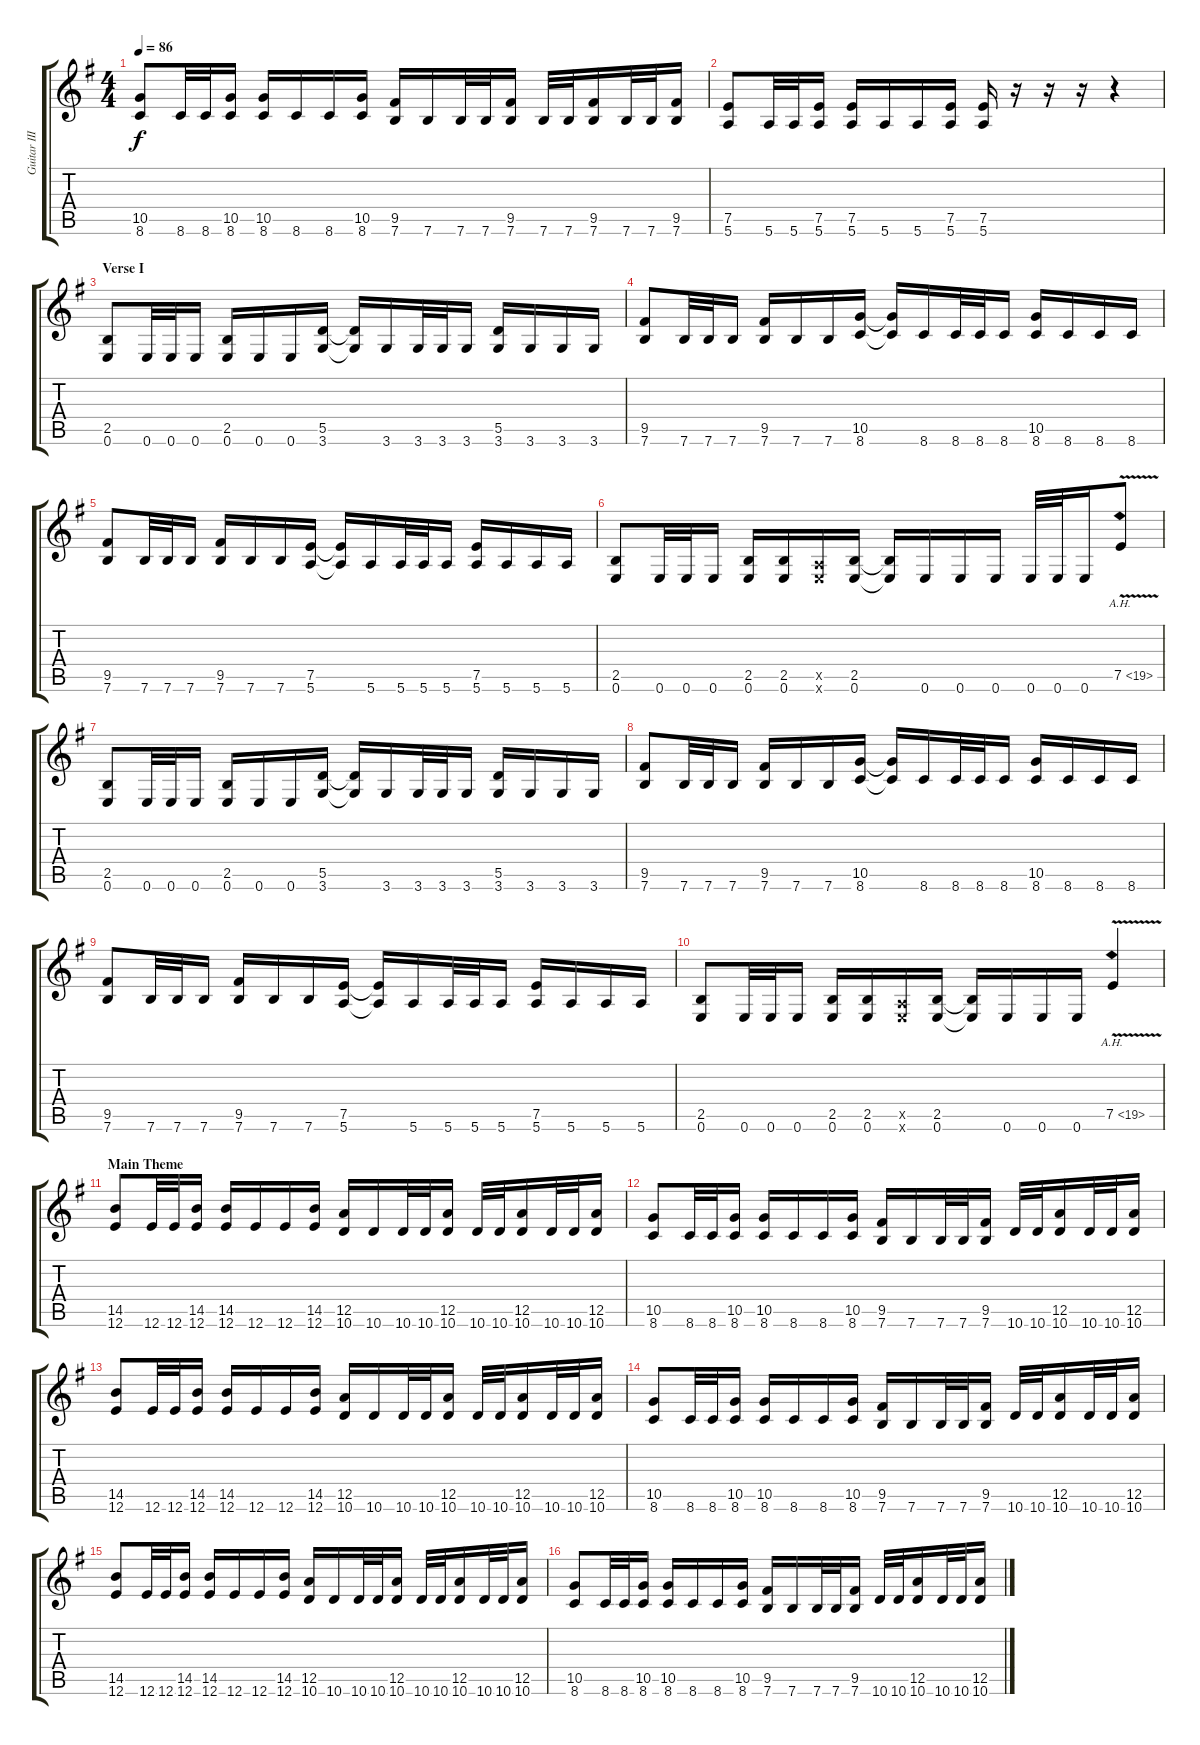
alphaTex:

\track ("Guitar III" "Guitar III") {instrument distortionguitar}
\staff {score tabs}
\tuning (E4 B3 G3 D3 A2 E2) {hide}
\ts (4 4)
\tempo 86
\clef g2
\ks eminor
(10.5 8.6).8{dy f} 8.6.32 8.6.32 (10.5 8.6).16 (10.5 8.6).16 8.6.16 8.6.16 (10.5 8.6).16 (9.5 7.6).16 7.6.16 7.6.32 7.6.32 (9.5 7.6).16 7.6.32 7.6.32 (9.5 7.6).16 7.6.32 7.6.32 (9.5 7.6).16 |
(7.5 5.6).8 5.6.32 5.6.32 (7.5 5.6).16 (7.5 5.6).16 5.6.16 5.6.16 (7.5 5.6).16 (7.5 5.6).16 r.16 r.16 r.16 r.4 |
\section ("" "Verse I")
(2.5 0.6).8 0.6.32 0.6.32 0.6.16 (2.5 0.6).16 0.6.16 0.6.16 (5.5 3.6).16 (5.5{t} 3.6{t}).16 3.6.16 3.6.32 3.6.32 3.6.16 (5.5 3.6).16 3.6.16 3.6.16 3.6.16 |
(9.5 7.6).8 7.6.32 7.6.32 7.6.16 (9.5 7.6).16 7.6.16 7.6.16 (10.5 8.6).16 (10.5{t} 8.6{t}).16 8.6.16 8.6.32 8.6.32 8.6.16 (10.5 8.6).16 8.6.16 8.6.16 8.6.16 |
(9.5 7.6).8 7.6.32 7.6.32 7.6.16 (9.5 7.6).16 7.6.16 7.6.16 (7.5 5.6).16 (7.5{t} 5.6{t}).16 5.6.16 5.6.32 5.6.32 5.6.16 (7.5 5.6).16 5.6.16 5.6.16 5.6.16 |
(2.5 0.6).8 0.6.32 0.6.32 0.6.16 (2.5 0.6).16 (2.5 0.6).16 (0.5{x} 0.6{x}).16 (2.5 0.6).16 (2.5{t} 0.6{t}).16 0.6.16 0.6.16 0.6.16 0.6.32 0.6.32 0.6.16 7.5{ah 12 v}.8{instrument guitarharmonics} |
(2.5 0.6).8{instrument distortionguitar} 0.6.32 0.6.32 0.6.16 (2.5 0.6).16 0.6.16 0.6.16 (5.5 3.6).16 (5.5{t} 3.6{t}).16 3.6.16 3.6.32 3.6.32 3.6.16 (5.5 3.6).16 3.6.16 3.6.16 3.6.16 |
(9.5 7.6).8 7.6.32 7.6.32 7.6.16 (9.5 7.6).16 7.6.16 7.6.16 (10.5 8.6).16 (10.5{t} 8.6{t}).16 8.6.16 8.6.32 8.6.32 8.6.16 (10.5 8.6).16 8.6.16 8.6.16 8.6.16 |
(9.5 7.6).8 7.6.32 7.6.32 7.6.16 (9.5 7.6).16 7.6.16 7.6.16 (7.5 5.6).16 (7.5{t} 5.6{t}).16 5.6.16 5.6.32 5.6.32 5.6.16 (7.5 5.6).16 5.6.16 5.6.16 5.6.16 |
(2.5 0.6).8 0.6.32 0.6.32 0.6.16 (2.5 0.6).16 (2.5 0.6).16 (0.5{x} 0.6{x}).16 (2.5 0.6).16 (2.5{t} 0.6{t}).16 0.6.16 0.6.16 0.6.16 7.5{ah 12 v}.4{instrument guitarharmonics} |
\section ("" "Main Theme")
(14.5 12.6).8{instrument distortionguitar} 12.6.32 12.6.32 (14.5 12.6).16 (14.5 12.6).16 12.6.16 12.6.16 (14.5 12.6).16 (12.5 10.6).16 10.6.16 10.6.32 10.6.32 (12.5 10.6).16 10.6.32 10.6.32 (12.5 10.6).16 10.6.32 10.6.32 (12.5 10.6).16 |
(10.5 8.6).8 8.6.32 8.6.32 (10.5 8.6).16 (10.5 8.6).16 8.6.16 8.6.16 (10.5 8.6).16 (9.5 7.6).16 7.6.16 7.6.32 7.6.32 (9.5 7.6).16 10.6.32 10.6.32 (12.5 10.6).16 10.6.32 10.6.32 (12.5 10.6).16 |
(14.5 12.6).8 12.6.32 12.6.32 (14.5 12.6).16 (14.5 12.6).16 12.6.16 12.6.16 (14.5 12.6).16 (12.5 10.6).16 10.6.16 10.6.32 10.6.32 (12.5 10.6).16 10.6.32 10.6.32 (12.5 10.6).16 10.6.32 10.6.32 (12.5 10.6).16 |
(10.5 8.6).8 8.6.32 8.6.32 (10.5 8.6).16 (10.5 8.6).16 8.6.16 8.6.16 (10.5 8.6).16 (9.5 7.6).16 7.6.16 7.6.32 7.6.32 (9.5 7.6).16 10.6.32 10.6.32 (12.5 10.6).16 10.6.32 10.6.32 (12.5 10.6).16 |
(14.5 12.6).8 12.6.32 12.6.32 (14.5 12.6).16 (14.5 12.6).16 12.6.16 12.6.16 (14.5 12.6).16 (12.5 10.6).16 10.6.16 10.6.32 10.6.32 (12.5 10.6).16 10.6.32 10.6.32 (12.5 10.6).16 10.6.32 10.6.32 (12.5 10.6).16 |
(10.5 8.6).8 8.6.32 8.6.32 (10.5 8.6).16 (10.5 8.6).16 8.6.16 8.6.16 (10.5 8.6).16 (9.5 7.6).16 7.6.16 7.6.32 7.6.32 (9.5 7.6).16 10.6.32 10.6.32 (12.5 10.6).16 10.6.32 10.6.32 (12.5 10.6).16
